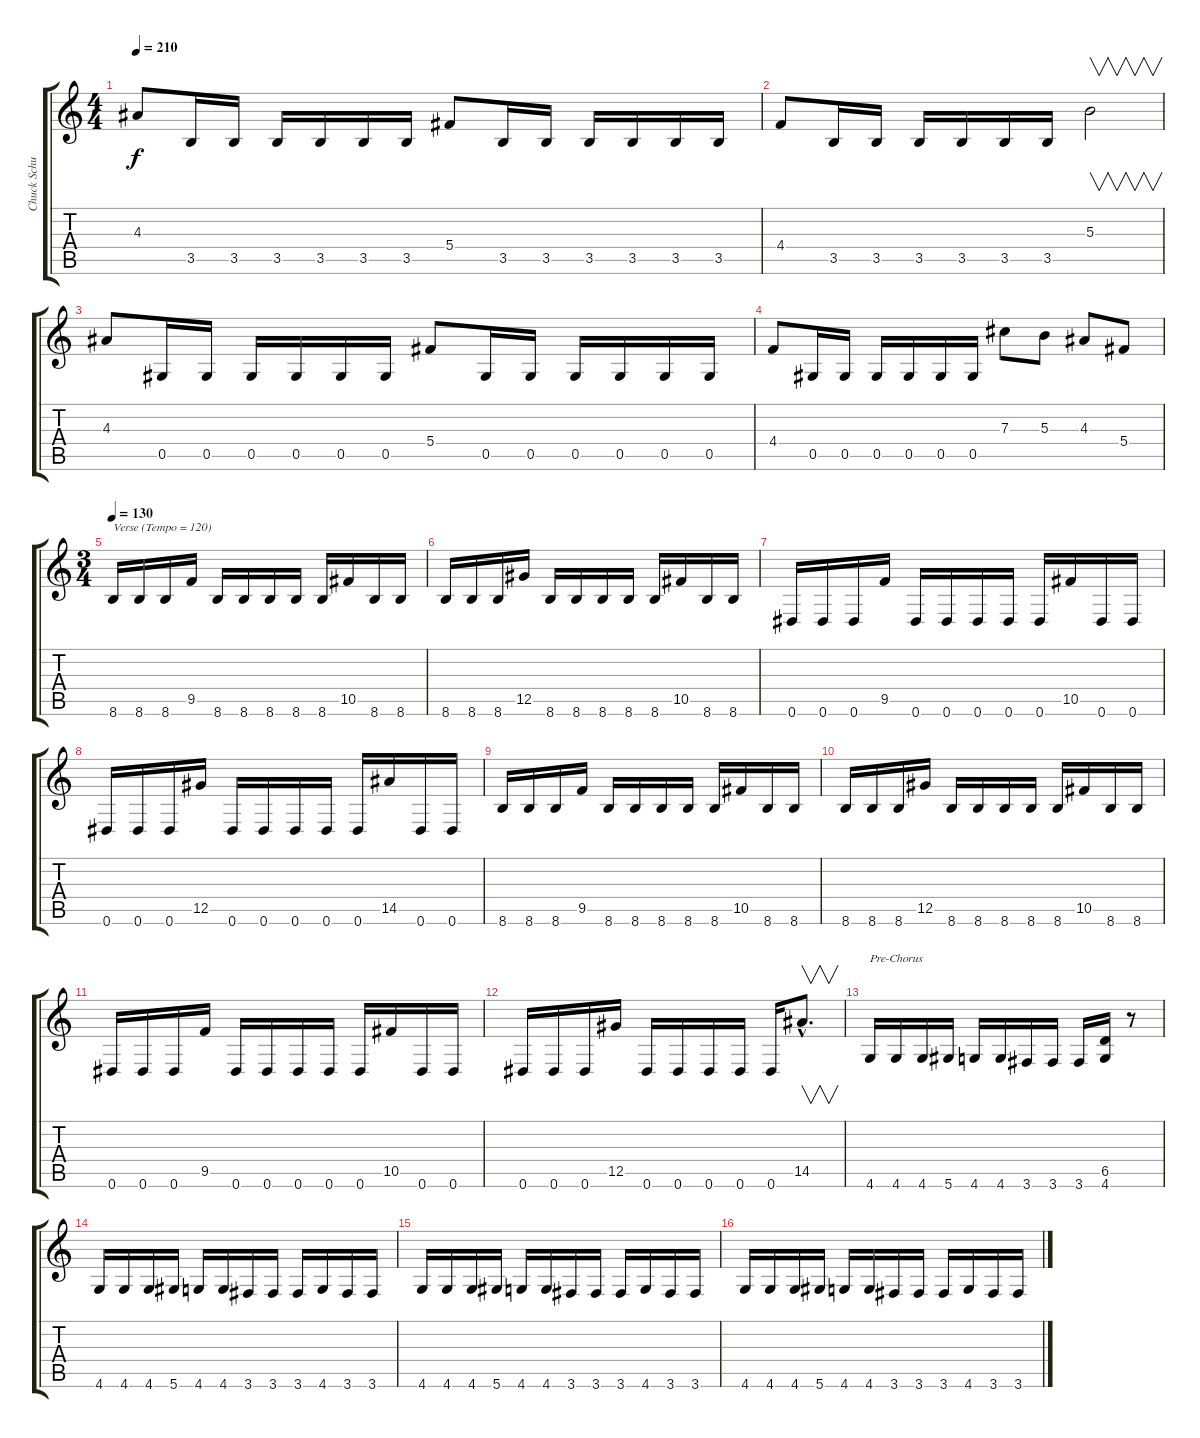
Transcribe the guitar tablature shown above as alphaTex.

\track ("Chuck Schuldiner" "Chuck Schu") {instrument distortionguitar}
\staff {score tabs}
\tuning (Eb4 Bb3 Gb3 Db3 Ab2 Eb2) {hide}
\ts (4 4)
\tempo 210
\clef g2
\ks c
4.3.8{dy f} 3.5.16 3.5.16 3.5.16 3.5.16 3.5.16 3.5.16 5.4.8 3.5.16 3.5.16 3.5.16 3.5.16 3.5.16 3.5.16 |
4.4.8 3.5.16 3.5.16 3.5.16 3.5.16 3.5.16 3.5.16 5.3.2{v} |
4.3.8 0.5.16 0.5.16 0.5.16 0.5.16 0.5.16 0.5.16 5.4.8 0.5.16 0.5.16 0.5.16 0.5.16 0.5.16 0.5.16 |
4.4.8 0.5.16 0.5.16 0.5.16 0.5.16 0.5.16 0.5.16 7.3.8 5.3.8 4.3.8 5.4.8 |
\ts (3 4)
\tempo 130
8.6.16{txt "Verse (Tempo = 120)" volume 14 instrument distortionguitar} 8.6.16 8.6.16 9.5.16 8.6.16 8.6.16 8.6.16 8.6.16 8.6.16 10.5.16 8.6.16 8.6.16 |
8.6.16 8.6.16 8.6.16 12.5.16 8.6.16 8.6.16 8.6.16 8.6.16 8.6.16 10.5.16 8.6.16 8.6.16 |
0.6.16 0.6.16 0.6.16 9.5.16 0.6.16 0.6.16 0.6.16 0.6.16 0.6.16 10.5.16 0.6.16 0.6.16 |
0.6.16 0.6.16 0.6.16 12.5.16 0.6.16 0.6.16 0.6.16 0.6.16 0.6.16 14.5.16 0.6.16 0.6.16 |
8.6.16 8.6.16 8.6.16 9.5.16 8.6.16 8.6.16 8.6.16 8.6.16 8.6.16 10.5.16 8.6.16 8.6.16 |
8.6.16 8.6.16 8.6.16 12.5.16 8.6.16 8.6.16 8.6.16 8.6.16 8.6.16 10.5.16 8.6.16 8.6.16 |
0.6.16 0.6.16 0.6.16 9.5.16 0.6.16 0.6.16 0.6.16 0.6.16 0.6.16 10.5.16 0.6.16 0.6.16 |
0.6.16 0.6.16 0.6.16 12.5.16 0.6.16 0.6.16 0.6.16 0.6.16 0.6.16 14.5{hac}.8{v d} |
4.6.16{txt "Pre-Chorus"} 4.6.16 4.6.16 5.6.16 4.6.16 4.6.16 3.6.16 3.6.16 3.6.16 (6.5 4.6).16 r.8 |
4.6.16 4.6.16 4.6.16 5.6.16 4.6.16 4.6.16 3.6.16 3.6.16 3.6.16 4.6.16 3.6.16 3.6.16 |
4.6.16 4.6.16 4.6.16 5.6.16 4.6.16 4.6.16 3.6.16 3.6.16 3.6.16 4.6.16 3.6.16 3.6.16 |
4.6.16 4.6.16 4.6.16 5.6.16 4.6.16 4.6.16 3.6.16 3.6.16 3.6.16 4.6.16 3.6.16 3.6.16
